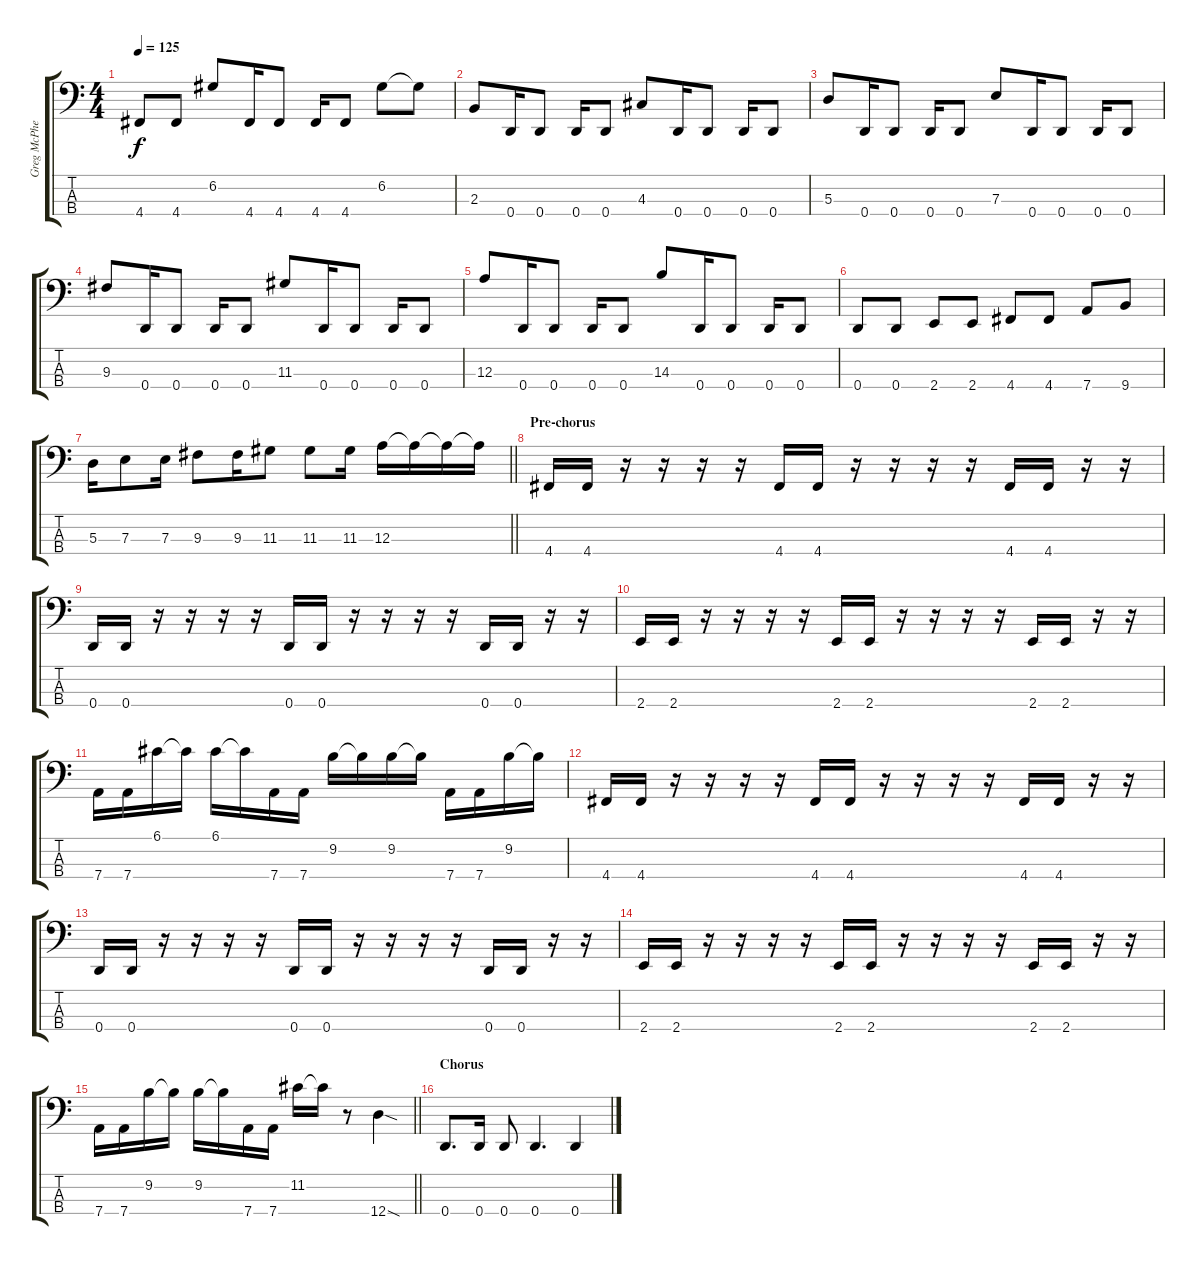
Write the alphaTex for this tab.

\track ("Greg McPherson" "Greg McPhe") {instrument electricbasspick}
\staff {score tabs}
\tuning (G2 D2 A1 D1) {hide}
\ts (4 4)
\tempo 125
\clef f4
\ks c
4.4.8{dy f} 4.4.8 6.2.8 4.4.16 4.4.8 4.4.16 4.4.8 6.2.8 6.2{t}.8 |
2.3.8 0.4.16 0.4.8 0.4.16 0.4.8 4.3.8 0.4.16 0.4.8 0.4.16 0.4.8 |
5.3.8 0.4.16 0.4.8 0.4.16 0.4.8 7.3.8 0.4.16 0.4.8 0.4.16 0.4.8 |
9.3.8 0.4.16 0.4.8 0.4.16 0.4.8 11.3.8 0.4.16 0.4.8 0.4.16 0.4.8 |
12.3.8 0.4.16 0.4.8 0.4.16 0.4.8 14.3.8 0.4.16 0.4.8 0.4.16 0.4.8 |
0.4.8 0.4.8 2.4.8 2.4.8 4.4.8 4.4.8 7.4.8 9.4.8 |
\barLineRight lightlight
5.3.16 7.3.8 7.3.16 9.3.8 9.3.16 11.3.8 11.3.8 11.3.16 12.3.16 12.3{t}.16 12.3{t}.16 12.3{t}.16 |
\section ("" "Pre-chorus")
4.4.16 4.4.16 r.16 r.16 r.16 r.16 4.4.16 4.4.16 r.16 r.16 r.16 r.16 4.4.16 4.4.16 r.16 r.16 |
0.4.16 0.4.16 r.16 r.16 r.16 r.16 0.4.16 0.4.16 r.16 r.16 r.16 r.16 0.4.16 0.4.16 r.16 r.16 |
2.4.16 2.4.16 r.16 r.16 r.16 r.16 2.4.16 2.4.16 r.16 r.16 r.16 r.16 2.4.16 2.4.16 r.16 r.16 |
7.4.16 7.4.16 6.1.16 6.1{t}.16 6.1.16 6.1{t}.16 7.4.16 7.4.16 9.2.16 9.2{t}.16 9.2.16 9.2{t}.16 7.4.16 7.4.16 9.2.16 9.2{t}.16 |
4.4.16 4.4.16 r.16 r.16 r.16 r.16 4.4.16 4.4.16 r.16 r.16 r.16 r.16 4.4.16 4.4.16 r.16 r.16 |
0.4.16 0.4.16 r.16 r.16 r.16 r.16 0.4.16 0.4.16 r.16 r.16 r.16 r.16 0.4.16 0.4.16 r.16 r.16 |
2.4.16 2.4.16 r.16 r.16 r.16 r.16 2.4.16 2.4.16 r.16 r.16 r.16 r.16 2.4.16 2.4.16 r.16 r.16 |
\barLineRight lightlight
7.4.16 7.4.16 9.2.16 9.2{t}.16 9.2.16 9.2{t}.16 7.4.16 7.4.16 11.2.16 11.2{t}.16 r.8 12.4{sod}.4 |
\section ("" "Chorus")
0.4.8{d} 0.4.16 0.4.8 0.4.4{d} 0.4.4
